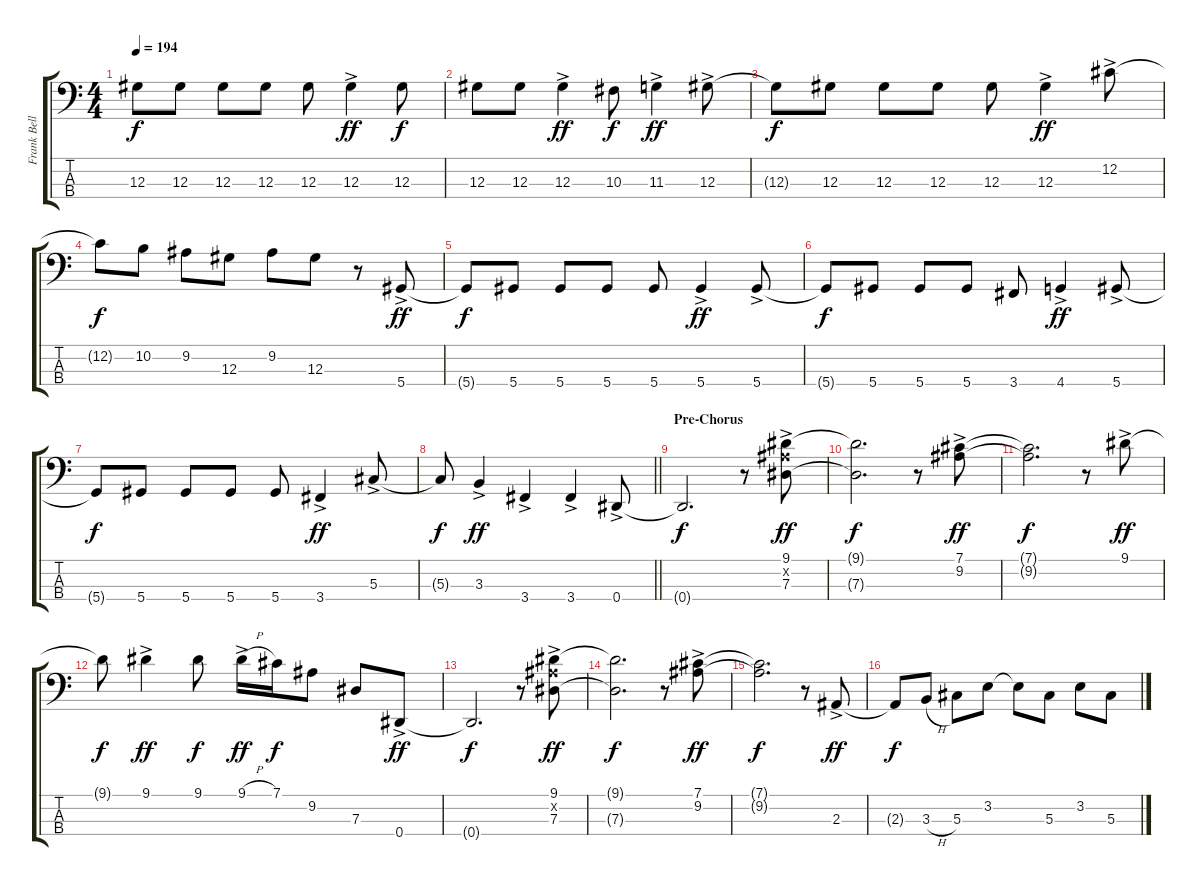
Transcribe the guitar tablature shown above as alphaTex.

\track ("Frank Bello" "Frank Bell") {instrument electricbassfinger}
\staff {score tabs}
\tuning (Gb2 Db2 Ab1 Eb1) {hide}
\ts (4 4)
\tempo 194
\clef f4
\ks c
12.3{t}.8{dy f} 12.3.8 12.3.8 12.3.8 12.3.8 12.3{ac}.4{dy ff} 12.3.8{dy f} |
12.3.8 12.3.8 12.3{ac}.4{dy ff} 10.3.8{dy f} 11.3{ac}.4{dy ff} 12.3{ac}.8 |
12.3{t}.8{dy f} 12.3.8 12.3.8 12.3.8 12.3.8 12.3{ac}.4{dy ff} 12.2{ac}.8 |
12.2{t}.8{dy f} 10.2.8 9.2.8 12.3.8 9.2.8 12.3.8 r.8 5.4{ac}.8{dy ff} |
5.4{t}.8{dy f} 5.4.8 5.4.8 5.4.8 5.4.8 5.4{ac}.4{dy ff} 5.4{ac}.8 |
5.4{t}.8{dy f} 5.4.8 5.4.8 5.4.8 3.4.8 4.4{ac}.4{dy ff} 5.4{ac}.8 |
5.4{t}.8{dy f} 5.4.8 5.4.8 5.4.8 5.4.8 3.4{ac}.4{dy ff} 5.3{ac}.8 |
\barLineRight lightlight
5.3{t}.8{dy f} 3.3{ac}.4{dy ff} 3.4{ac}.4 3.4{ac}.4 0.4{ac}.8 |
\section ("" "Pre-Chorus")
0.4{t}.2{d dy f} r.8 (9.1 9.2{x} 7.3{ac}).8{dy ff} |
(9.1{t} 7.3{t}).2{d dy f} r.8 (7.1 9.2{ac}).8{dy ff} |
(7.1{t} 9.2{t}).2{d dy f} r.8 9.1{ac}.8{dy ff} |
9.1{t}.8{dy f} 9.1{ac}.4{dy ff} 9.1.8{dy f} 9.1{h ac}.16{dy ff} 7.1.16{dy f} 9.2.8 7.3.8 0.4{ac}.8{dy ff} |
0.4{t}.2{d dy f} r.8 (9.1 9.2{x} 7.3{ac}).8{dy ff} |
(9.1{t} 7.3{t}).2{d dy f} r.8 (7.1 9.2{ac}).8{dy ff} |
(7.1{t} 9.2{t}).2{d dy f} r.8 2.3{ac}.8{dy ff} |
2.3{t}.8{dy f} 3.3{h}.8 5.3.8 3.2.8 3.2{t}.8 5.3.8 3.2.8 5.3{sl}.8
